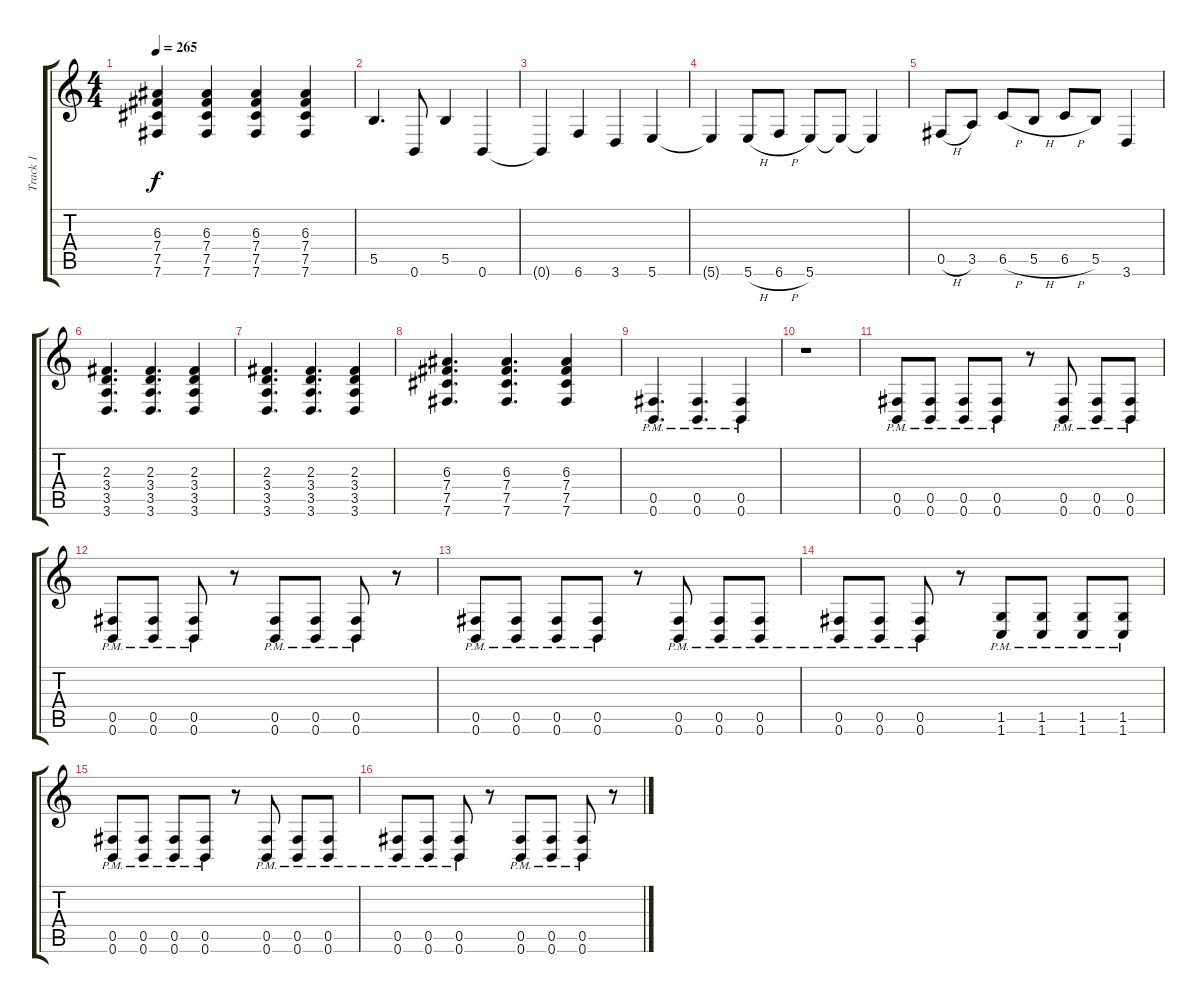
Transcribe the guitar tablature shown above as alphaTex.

\track ("Track 1" "Track 1") {instrument overdrivenguitar}
\staff {score tabs}
\tuning (Db4 Ab3 E3 B2 Gb2 B1) {hide}
\ts (4 4)
\tempo 265
\clef g2
\ks c
(6.3 7.4 7.5 7.6).4{dy f} (6.3 7.4 7.5 7.6).4 (6.3 7.4 7.5 7.6).4 (6.3 7.4 7.5 7.6).4 |
5.5.4{d} 0.6.8 5.5.4 0.6.4 |
0.6{t}.4 6.6.4 3.6.4 5.6.4 |
5.6{t}.4 5.6{h}.8 6.6{h}.8 5.6.8 5.6{t}.8 5.6{t}.4 |
0.5{h}.8 3.5.8 6.5{h}.8 5.5{h}.8 6.5{h}.8 5.5.8 3.6.4 |
(2.3 3.4 3.5 3.6).4{d} (2.3 3.4 3.5 3.6).4{d} (2.3 3.4 3.5 3.6).4 |
(2.3 3.4 3.5 3.6).4{d} (2.3 3.4 3.5 3.6).4{d} (2.3 3.4 3.5 3.6).4 |
(6.3 7.4 7.5 7.6).4{d} (6.3 7.4 7.5 7.6).4{d} (6.3 7.4 7.5 7.6).4 |
(0.5{pm} 0.6{pm}).4{d} (0.5{pm} 0.6{pm}).4{d} (0.5{pm} 0.6{pm}).4 |
r.1 |
(0.5{pm} 0.6{pm}).8 (0.5{pm} 0.6{pm}).8 (0.5{pm} 0.6{pm}).8 (0.5{pm} 0.6{pm}).8 r.8 (0.5{pm} 0.6{pm}).8 (0.5{pm} 0.6{pm}).8 (0.5{pm} 0.6{pm}).8 |
(0.5{pm} 0.6{pm}).8 (0.5{pm} 0.6{pm}).8 (0.5{pm} 0.6{pm}).8 r.8 (0.5{pm} 0.6{pm}).8 (0.5{pm} 0.6{pm}).8 (0.5{pm} 0.6{pm}).8 r.8 |
(0.5{pm} 0.6{pm}).8 (0.5{pm} 0.6{pm}).8 (0.5{pm} 0.6{pm}).8 (0.5{pm} 0.6{pm}).8 r.8 (0.5{pm} 0.6{pm}).8 (0.5{pm} 0.6{pm}).8 (0.5{pm} 0.6{pm}).8 |
(0.5{pm} 0.6{pm}).8 (0.5{pm} 0.6{pm}).8 (0.5{pm} 0.6{pm}).8 r.8 (1.5{pm} 1.6{pm}).8 (1.5{pm} 1.6{pm}).8 (1.5{pm} 1.6{pm}).8 (1.5{pm} 1.6{pm}).8 |
(0.5{pm} 0.6{pm}).8 (0.5{pm} 0.6{pm}).8 (0.5{pm} 0.6{pm}).8 (0.5{pm} 0.6{pm}).8 r.8 (0.5{pm} 0.6{pm}).8 (0.5{pm} 0.6{pm}).8 (0.5{pm} 0.6{pm}).8 |
(0.5{pm} 0.6{pm}).8 (0.5{pm} 0.6{pm}).8 (0.5{pm} 0.6{pm}).8 r.8 (0.5{pm} 0.6{pm}).8 (0.5{pm} 0.6{pm}).8 (0.5{pm} 0.6{pm}).8 r.8
